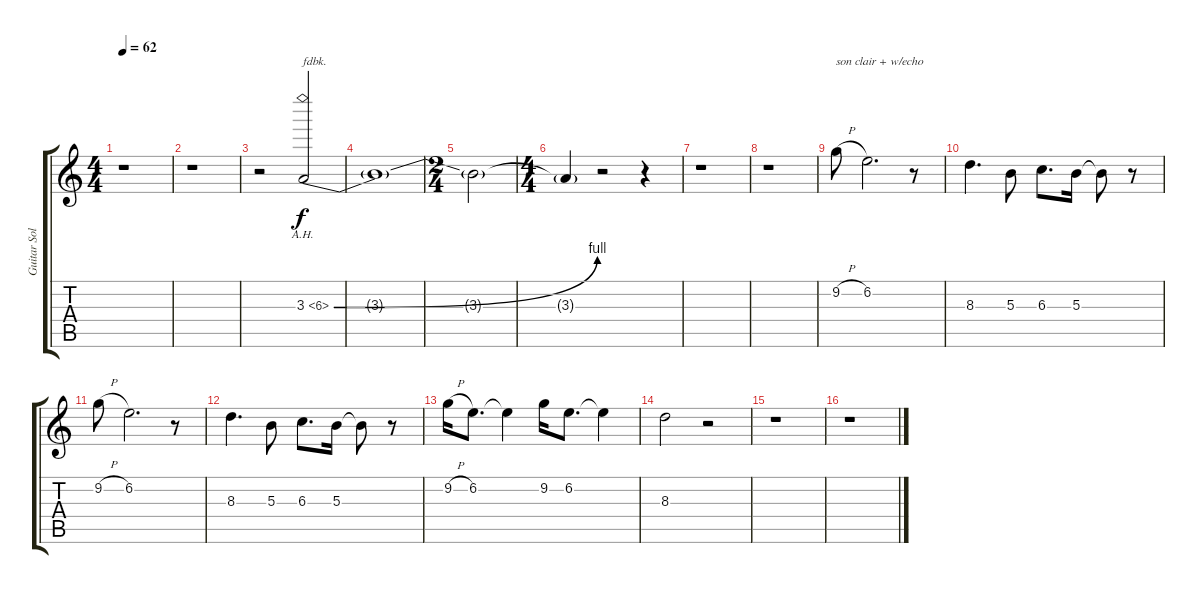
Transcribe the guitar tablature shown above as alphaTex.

\track ("Guitar Solo" "Guitar Sol") {instrument overdrivenguitar}
\staff {score tabs}
\tuning (Eb4 Bb3 Gb3 Db3 Ab2 Eb2) {hide}
\ts (4 4)
\tempo 62
\clef g2
\ks c
r.1{dy f instrument overdrivenguitar} |
r.1 |
r.2 3.3{be (bend 0 0 60 4) ah 3}.2{txt "fdbk."} |
3.3{t}.1 |
\ts (2 4)
3.3{t}.2 |
\ts (4 4)
3.3{t}.4 r.2 r.4 |
r.1 |
r.1 |
9.2{h}.8{txt "son clair + w/echo"} 6.2.2{d} r.8 |
8.3.4{d} 5.3.8 6.3.8{d} 5.3.16 5.3{t}.8 r.8 |
9.2{h}.8 6.2.2{d} r.8 |
8.3.4{d} 5.3.8 6.3.8{d} 5.3.16 5.3{t}.8 r.8 |
9.2{h}.16 6.2.8{d} 6.2{t}.4 9.2.16 6.2.8{d} 6.2{t}.4 |
8.3.2 r.2 |
r.1 |
r.1
